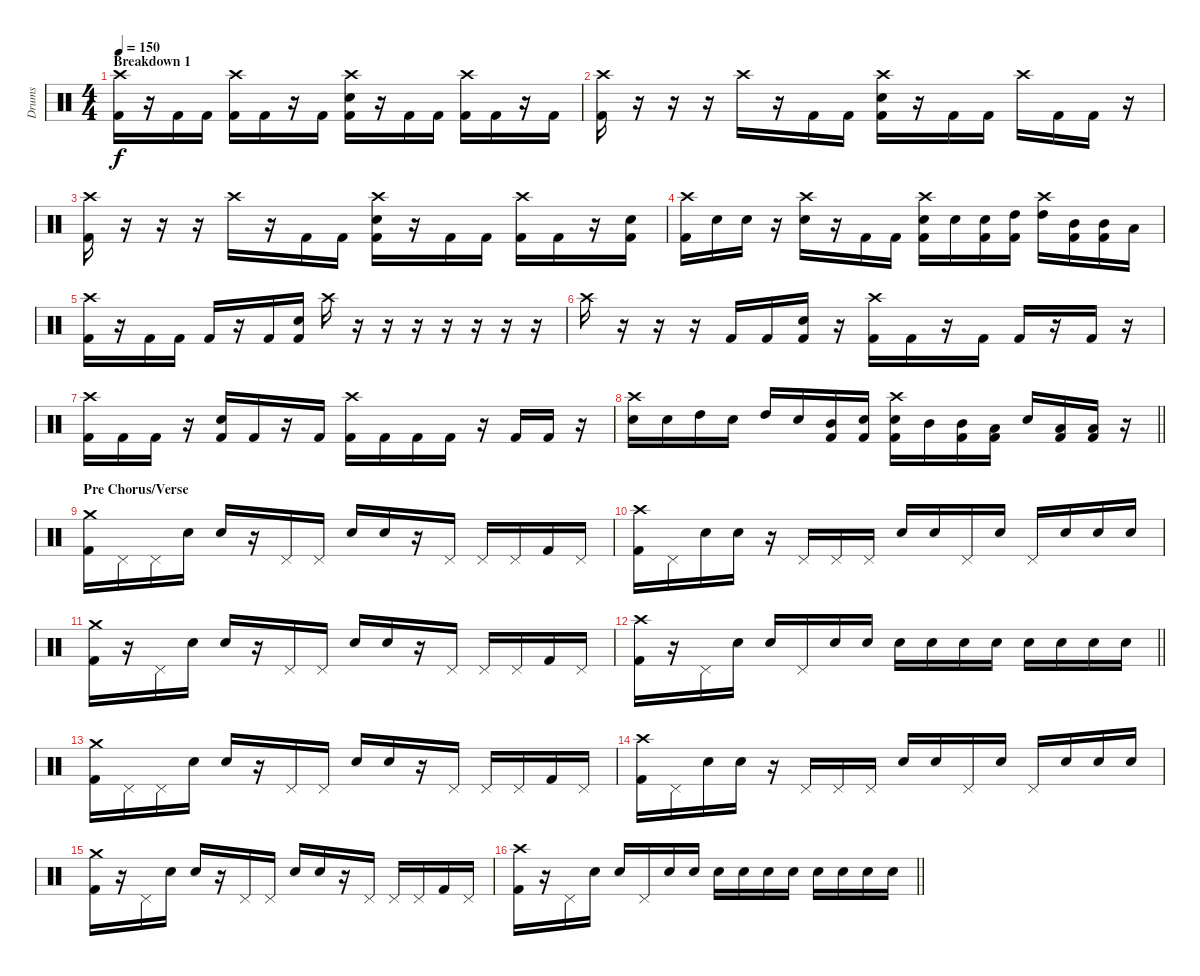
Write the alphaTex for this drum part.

\track ("Drums" "Drums") {instrument percussion}
\staff {score}
\articulation defaults
\ts (4 4)
\section ("" "Breakdown 1")
\tempo 150
\clef neutral
\ks c
("Crash high (hit)" "Kick (hit) 2").16{dy f} r.16 "Kick (hit) 2".16 "Kick (hit) 2".16 ("Crash high (hit)" "Kick (hit) 2").16 "Kick (hit) 2".16 r.16 "Kick (hit) 2".16 ("Crash high (hit)" "Snare (hit) 2" "Kick (hit) 2").16 r.16 "Kick (hit) 2".16 "Kick (hit) 2".16 ("Crash high (hit)" "Kick (hit) 2").16 "Kick (hit) 2".16 r.16 "Kick (hit) 2".16 |
("Crash high (hit)" "Kick (hit) 2").16 r.16 r.16 r.16 "Crash high (hit)".16 r.16 "Kick (hit) 2".16 "Kick (hit) 2".16 ("Crash high (hit)" "Snare (hit) 2" "Kick (hit) 2").16 r.16 "Kick (hit) 2".16 "Kick (hit) 2".16 "Crash high (hit)".16 "Kick (hit) 2".16 "Kick (hit) 2".16 r.16 |
("Crash high (hit)" "Kick (hit) 2").16 r.16 r.16 r.16 "Crash high (hit)".16 r.16 "Kick (hit) 2".16 "Kick (hit) 2".16 ("Crash high (hit)" "Snare (hit) 2" "Kick (hit) 2").16 r.16 "Kick (hit) 2".16 "Kick (hit) 2".16 ("Crash high (hit)" "Kick (hit) 2").16 "Kick (hit) 2".16 r.16 ("Snare (hit) 2" "Kick (hit) 2").16 |
("Crash high (hit)" "Kick (hit) 2").16 "Snare (hit) 2".16 "Snare (hit) 2".16 r.16 ("Crash high (hit)" "Snare (hit) 2").16 r.16 "Kick (hit) 2".16 "Kick (hit) 2".16 ("Crash high (hit)" "Snare (hit) 2" "Kick (hit) 2").16 "Snare (hit) 2".16 ("Snare (hit) 2" "Kick (hit) 2").16 ("High Tom (hit)" "Kick (hit) 2").16 ("Crash high (hit)" "High Tom (hit)").16 ("Mid Tom (hit)" "Kick (hit) 2").16 ("Mid Tom (hit)" "Kick (hit) 2").16 "Low Tom (hit)".16 |
("Crash high (hit)" "Kick (hit) 2").16 r.16 "Kick (hit) 2".16 "Kick (hit) 2".16 "Kick (hit) 2".16 r.16 "Kick (hit) 2".16 ("Snare (hit) 2" "Kick (hit) 2").16 "Crash high (hit)".16 r.16 r.16 r.16 r.16 r.16 r.16 r.16 |
"Crash high (hit)".16 r.16 r.16 r.16 "Kick (hit) 2".16 "Kick (hit) 2".16 ("Snare (hit) 2" "Kick (hit) 2").16 r.16 ("Crash high (hit)" "Kick (hit) 2").16 "Kick (hit) 2".16 r.16 "Kick (hit) 2".16 "Kick (hit) 2".16 r.16 "Kick (hit) 2".16 r.16 |
("Crash high (hit)" "Kick (hit) 2").16 "Kick (hit) 2".16 "Kick (hit) 2".16 r.16 ("Snare (hit) 2" "Kick (hit) 2").16 "Kick (hit) 2".16 r.16 "Kick (hit) 2".16 ("Crash high (hit)" "Kick (hit) 2").16 "Kick (hit) 2".16 "Kick (hit) 2".16 "Kick (hit) 2".16 r.16 "Kick (hit) 2".16 "Kick (hit) 2".16 r.16 |
\barLineRight lightlight
("Crash high (hit)" "Snare (hit) 2").16 "Snare (hit) 2".16 "High Tom (hit)".16 "Snare (hit) 2".16 "High Tom (hit)".16 "Snare (hit) 2".16 ("Mid Tom (hit)" "Kick (hit) 2").16 ("Snare (hit) 2" "Kick (hit) 2").16 ("Crash high (hit)" "Snare (hit) 2" "Kick (hit) 2").16 "Mid Tom (hit)".16 ("Mid Tom (hit)" "Kick (hit) 2").16 ("Low Tom (hit)" "Kick (hit) 2").16 "Snare (hit) 2".16 ("Low Tom (hit)" "Kick (hit) 2").16 ("Low Tom (hit)" "Kick (hit) 2").16 r.16 |
\section ("" "Pre Chorus/Verse")
("Crash medium (hit)" "Kick (hit) 2").16 "Pedal Hi-Hat (hit)".16 "Pedal Hi-Hat (hit)".16 "Snare (hit) 2".16 "Snare (hit) 2".16 r.16 "Pedal Hi-Hat (hit)".16 "Pedal Hi-Hat (hit)".16 "Snare (hit) 2".16 "Snare (hit) 2".16 r.16 "Pedal Hi-Hat (hit)".16 "Pedal Hi-Hat (hit)".16 "Pedal Hi-Hat (hit)".16 "Kick (hit) 2".16 "Pedal Hi-Hat (hit)".16 |
("Crash high (hit)" "Kick (hit) 2").16 "Pedal Hi-Hat (hit)".16 "Snare (hit) 2".16 "Snare (hit) 2".16 r.16 "Pedal Hi-Hat (hit)".16 "Pedal Hi-Hat (hit)".16 "Pedal Hi-Hat (hit)".16 "Snare (hit) 2".16 "Snare (hit) 2".16 "Pedal Hi-Hat (hit)".16 "Snare (hit) 2".16 "Pedal Hi-Hat (hit)".16 "Snare (hit) 2".16 "Snare (hit) 2".16 "Snare (hit) 2".16 |
("Crash medium (hit)" "Kick (hit) 2").16 r.16 "Pedal Hi-Hat (hit)".16 "Snare (hit) 2".16 "Snare (hit) 2".16 r.16 "Pedal Hi-Hat (hit)".16 "Pedal Hi-Hat (hit)".16 "Snare (hit) 2".16 "Snare (hit) 2".16 r.16 "Pedal Hi-Hat (hit)".16 "Pedal Hi-Hat (hit)".16 "Pedal Hi-Hat (hit)".16 "Kick (hit) 2".16 "Pedal Hi-Hat (hit)".16 |
\barLineRight lightlight
("Crash high (hit)" "Kick (hit) 2").16 r.16 "Pedal Hi-Hat (hit)".16 "Snare (hit) 2".16 "Snare (hit) 2".16 "Pedal Hi-Hat (hit)".16 "Snare (hit) 2".16 "Snare (hit) 2".16 "Snare (hit) 2".16 "Snare (hit) 2".16 "Snare (hit) 2".16 "Snare (hit) 2".16 "Snare (hit) 2".16 "Snare (hit) 2".16 "Snare (hit) 2".16 "Snare (hit) 2".16 |
("Crash medium (hit)" "Kick (hit) 2").16 "Pedal Hi-Hat (hit)".16 "Pedal Hi-Hat (hit)".16 "Snare (hit) 2".16 "Snare (hit) 2".16 r.16 "Pedal Hi-Hat (hit)".16 "Pedal Hi-Hat (hit)".16 "Snare (hit) 2".16 "Snare (hit) 2".16 r.16 "Pedal Hi-Hat (hit)".16 "Pedal Hi-Hat (hit)".16 "Pedal Hi-Hat (hit)".16 "Kick (hit) 2".16 "Pedal Hi-Hat (hit)".16 |
("Crash high (hit)" "Kick (hit) 2").16 "Pedal Hi-Hat (hit)".16 "Snare (hit) 2".16 "Snare (hit) 2".16 r.16 "Pedal Hi-Hat (hit)".16 "Pedal Hi-Hat (hit)".16 "Pedal Hi-Hat (hit)".16 "Snare (hit) 2".16 "Snare (hit) 2".16 "Pedal Hi-Hat (hit)".16 "Snare (hit) 2".16 "Pedal Hi-Hat (hit)".16 "Snare (hit) 2".16 "Snare (hit) 2".16 "Snare (hit) 2".16 |
("Crash medium (hit)" "Kick (hit) 2").16 r.16 "Pedal Hi-Hat (hit)".16 "Snare (hit) 2".16 "Snare (hit) 2".16 r.16 "Pedal Hi-Hat (hit)".16 "Pedal Hi-Hat (hit)".16 "Snare (hit) 2".16 "Snare (hit) 2".16 r.16 "Pedal Hi-Hat (hit)".16 "Pedal Hi-Hat (hit)".16 "Pedal Hi-Hat (hit)".16 "Kick (hit) 2".16 "Pedal Hi-Hat (hit)".16 |
\barLineRight lightlight
("Crash high (hit)" "Kick (hit) 2").16 r.16 "Pedal Hi-Hat (hit)".16 "Snare (hit) 2".16 "Snare (hit) 2".16 "Pedal Hi-Hat (hit)".16 "Snare (hit) 2".16 "Snare (hit) 2".16 "Snare (hit) 2".16 "Snare (hit) 2".16 "Snare (hit) 2".16 "Snare (hit) 2".16 "Snare (hit) 2".16 "Snare (hit) 2".16 "Snare (hit) 2".16 "Snare (hit) 2".16
